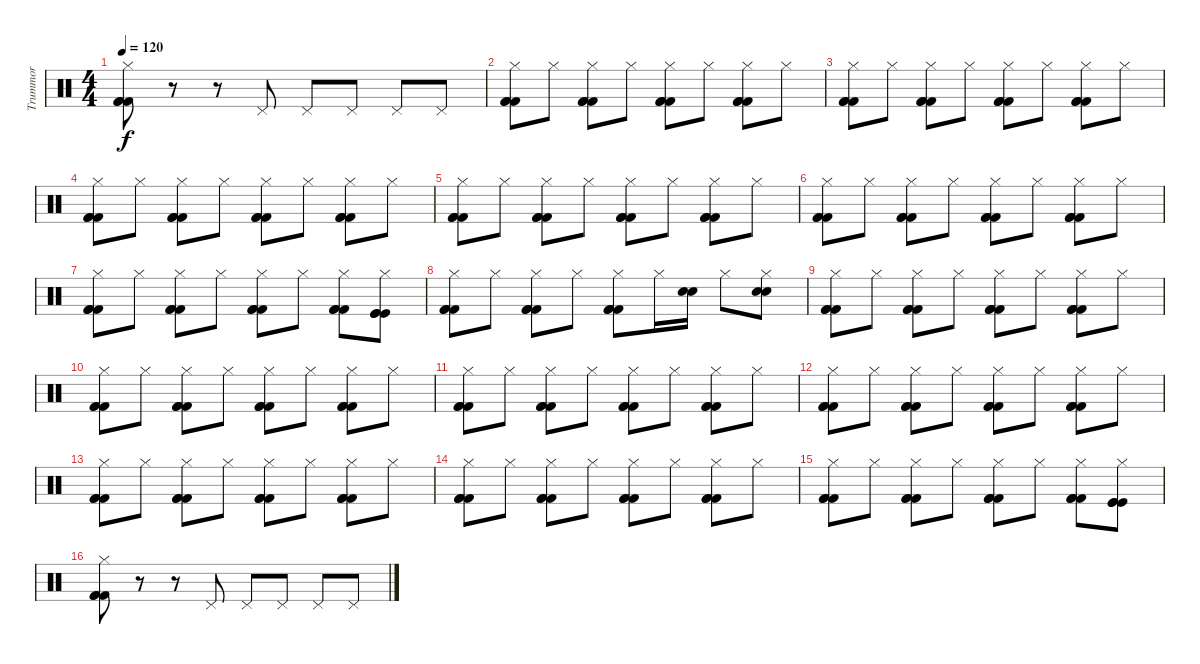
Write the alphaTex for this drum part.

\track ("Trummor" "Trummor") {instrument percussion}
\staff {score}
\articulation defaults
\ts (4 4)
\tempo 120
\clef neutral
\ks c
("Hi-Hat (closed)" "Kick (hit) 2" "Kick (hit) 2" "Kick (hit) 2").8{dy f} r.8 r.8 "Pedal Hi-Hat (hit)".8 "Pedal Hi-Hat (hit)".8 "Pedal Hi-Hat (hit)".8 "Pedal Hi-Hat (hit)".8 "Pedal Hi-Hat (hit)".8 |
("Hi-Hat (closed)" "Kick (hit) 2" "Kick (hit) 2" "Kick (hit) 2").8 "Hi-Hat (closed)".8 ("Hi-Hat (closed)" "Kick (hit) 2" "Kick (hit) 2" "Kick (hit) 2").8 "Hi-Hat (closed)".8 ("Hi-Hat (closed)" "Kick (hit) 2" "Kick (hit) 2" "Kick (hit) 2").8 "Hi-Hat (closed)".8 ("Hi-Hat (closed)" "Kick (hit) 2" "Kick (hit) 2" "Kick (hit) 2").8 "Hi-Hat (closed)".8 |
("Hi-Hat (closed)" "Kick (hit) 2" "Kick (hit) 2" "Kick (hit) 2").8 "Hi-Hat (closed)".8 ("Hi-Hat (closed)" "Kick (hit) 2" "Kick (hit) 2" "Kick (hit) 2").8 "Hi-Hat (closed)".8 ("Hi-Hat (closed)" "Kick (hit) 2" "Kick (hit) 2" "Kick (hit) 2").8 "Hi-Hat (closed)".8 ("Hi-Hat (closed)" "Kick (hit) 2" "Kick (hit) 2" "Kick (hit) 2").8 "Hi-Hat (closed)".8 |
("Hi-Hat (closed)" "Kick (hit) 2" "Kick (hit) 2" "Kick (hit) 2").8 "Hi-Hat (closed)".8 ("Hi-Hat (closed)" "Kick (hit) 2" "Kick (hit) 2" "Kick (hit) 2").8 "Hi-Hat (closed)".8 ("Hi-Hat (closed)" "Kick (hit) 2" "Kick (hit) 2" "Kick (hit) 2").8 "Hi-Hat (closed)".8 ("Hi-Hat (closed)" "Kick (hit) 2" "Kick (hit) 2" "Kick (hit) 2").8 "Hi-Hat (closed)".8 |
("Hi-Hat (closed)" "Kick (hit) 2" "Kick (hit) 2" "Kick (hit) 2").8 "Hi-Hat (closed)".8 ("Hi-Hat (closed)" "Kick (hit) 2" "Kick (hit) 2" "Kick (hit) 2").8 "Hi-Hat (closed)".8 ("Hi-Hat (closed)" "Kick (hit) 2" "Kick (hit) 2" "Kick (hit) 2").8 "Hi-Hat (closed)".8 ("Hi-Hat (closed)" "Kick (hit) 2" "Kick (hit) 2" "Kick (hit) 2").8 "Hi-Hat (closed)".8 |
("Hi-Hat (closed)" "Kick (hit) 2" "Kick (hit) 2" "Kick (hit) 2").8 "Hi-Hat (closed)".8 ("Hi-Hat (closed)" "Kick (hit) 2" "Kick (hit) 2" "Kick (hit) 2").8 "Hi-Hat (closed)".8 ("Hi-Hat (closed)" "Kick (hit) 2" "Kick (hit) 2" "Kick (hit) 2").8 "Hi-Hat (closed)".8 ("Hi-Hat (closed)" "Kick (hit) 2" "Kick (hit) 2" "Kick (hit) 2").8 "Hi-Hat (closed)".8 |
("Hi-Hat (closed)" "Kick (hit) 2" "Kick (hit) 2" "Kick (hit) 2").8 "Hi-Hat (closed)".8 ("Hi-Hat (closed)" "Kick (hit) 2" "Kick (hit) 2" "Kick (hit) 2").8 "Hi-Hat (closed)".8 ("Hi-Hat (closed)" "Kick (hit) 2" "Kick (hit) 2" "Kick (hit) 2").8 "Hi-Hat (closed)".8 ("Hi-Hat (closed)" "Kick (hit) 2" "Kick (hit) 2" "Kick (hit) 2").8 ("Hi-Hat (closed)" "Kick (hit)" "Kick (hit)" "Kick (hit)").8 |
("Hi-Hat (closed)" "Kick (hit) 2" "Kick (hit) 2" "Kick (hit) 2").8 "Hi-Hat (closed)".8 ("Hi-Hat (closed)" "Kick (hit) 2" "Kick (hit) 2" "Kick (hit) 2").8 "Hi-Hat (closed)".8 ("Hi-Hat (closed)" "Kick (hit) 2" "Kick (hit) 2" "Kick (hit) 2").8 "Hi-Hat (closed)".16 ("Electric Snare (hit)" "Electric Snare (hit)").16 "Hi-Hat (closed)".8 ("Hi-Hat (closed)" "Electric Snare (hit)" "Electric Snare (hit)").8 |
("Hi-Hat (closed)" "Kick (hit) 2" "Kick (hit) 2" "Kick (hit) 2").8 "Hi-Hat (closed)".8 ("Hi-Hat (closed)" "Kick (hit) 2" "Kick (hit) 2" "Kick (hit) 2").8 "Hi-Hat (closed)".8 ("Hi-Hat (closed)" "Kick (hit) 2" "Kick (hit) 2" "Kick (hit) 2").8 "Hi-Hat (closed)".8 ("Hi-Hat (closed)" "Kick (hit) 2" "Kick (hit) 2" "Kick (hit) 2").8 "Hi-Hat (closed)".8 |
("Hi-Hat (closed)" "Kick (hit) 2" "Kick (hit) 2" "Kick (hit) 2").8 "Hi-Hat (closed)".8 ("Hi-Hat (closed)" "Kick (hit) 2" "Kick (hit) 2" "Kick (hit) 2").8 "Hi-Hat (closed)".8 ("Hi-Hat (closed)" "Kick (hit) 2" "Kick (hit) 2" "Kick (hit) 2").8 "Hi-Hat (closed)".8 ("Hi-Hat (closed)" "Kick (hit) 2" "Kick (hit) 2" "Kick (hit) 2").8 "Hi-Hat (closed)".8 |
("Hi-Hat (closed)" "Kick (hit) 2" "Kick (hit) 2" "Kick (hit) 2").8 "Hi-Hat (closed)".8 ("Hi-Hat (closed)" "Kick (hit) 2" "Kick (hit) 2" "Kick (hit) 2").8 "Hi-Hat (closed)".8 ("Hi-Hat (closed)" "Kick (hit) 2" "Kick (hit) 2" "Kick (hit) 2").8 "Hi-Hat (closed)".8 ("Hi-Hat (closed)" "Kick (hit) 2" "Kick (hit) 2" "Kick (hit) 2").8 "Hi-Hat (closed)".8 |
("Hi-Hat (closed)" "Kick (hit) 2" "Kick (hit) 2" "Kick (hit) 2").8 "Hi-Hat (closed)".8 ("Hi-Hat (closed)" "Kick (hit) 2" "Kick (hit) 2" "Kick (hit) 2").8 "Hi-Hat (closed)".8 ("Hi-Hat (closed)" "Kick (hit) 2" "Kick (hit) 2" "Kick (hit) 2").8 "Hi-Hat (closed)".8 ("Hi-Hat (closed)" "Kick (hit) 2" "Kick (hit) 2" "Kick (hit) 2").8 "Hi-Hat (closed)".8 |
("Hi-Hat (closed)" "Kick (hit) 2" "Kick (hit) 2" "Kick (hit) 2").8 "Hi-Hat (closed)".8 ("Hi-Hat (closed)" "Kick (hit) 2" "Kick (hit) 2" "Kick (hit) 2").8 "Hi-Hat (closed)".8 ("Hi-Hat (closed)" "Kick (hit) 2" "Kick (hit) 2" "Kick (hit) 2").8 "Hi-Hat (closed)".8 ("Hi-Hat (closed)" "Kick (hit) 2" "Kick (hit) 2" "Kick (hit) 2").8 "Hi-Hat (closed)".8 |
("Hi-Hat (closed)" "Kick (hit) 2" "Kick (hit) 2" "Kick (hit) 2").8 "Hi-Hat (closed)".8 ("Hi-Hat (closed)" "Kick (hit) 2" "Kick (hit) 2" "Kick (hit) 2").8 "Hi-Hat (closed)".8 ("Hi-Hat (closed)" "Kick (hit) 2" "Kick (hit) 2" "Kick (hit) 2").8 "Hi-Hat (closed)".8 ("Hi-Hat (closed)" "Kick (hit) 2" "Kick (hit) 2" "Kick (hit) 2").8 "Hi-Hat (closed)".8 |
("Hi-Hat (closed)" "Kick (hit) 2" "Kick (hit) 2" "Kick (hit) 2").8 "Hi-Hat (closed)".8 ("Hi-Hat (closed)" "Kick (hit) 2" "Kick (hit) 2" "Kick (hit) 2").8 "Hi-Hat (closed)".8 ("Hi-Hat (closed)" "Kick (hit) 2" "Kick (hit) 2" "Kick (hit) 2").8 "Hi-Hat (closed)".8 ("Hi-Hat (closed)" "Kick (hit) 2" "Kick (hit) 2" "Kick (hit) 2").8 ("Hi-Hat (closed)" "Kick (hit)" "Kick (hit)" "Kick (hit)").8 |
("Hi-Hat (closed)" "Kick (hit) 2" "Kick (hit) 2" "Kick (hit) 2").8 r.8 r.8 "Pedal Hi-Hat (hit)".8 "Pedal Hi-Hat (hit)".8 "Pedal Hi-Hat (hit)".8 "Pedal Hi-Hat (hit)".8 "Pedal Hi-Hat (hit)".8
